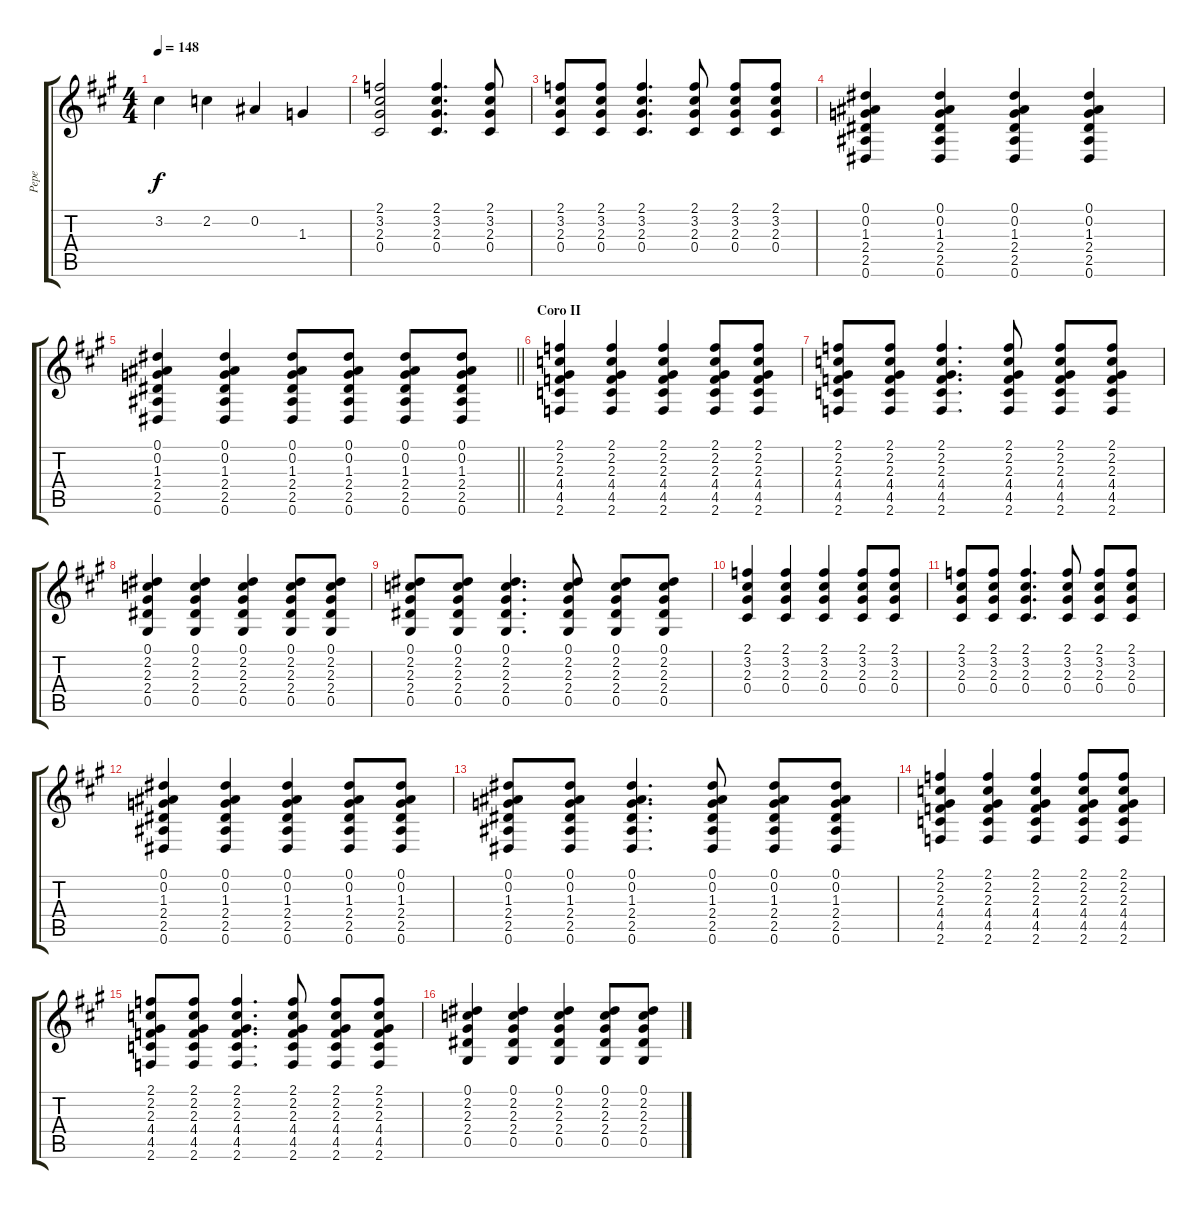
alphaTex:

\track ("Pepe" "Pepe") {instrument distortionguitar}
\staff {score tabs}
\tuning (Eb4 Bb3 Gb3 Db3 Ab2 Eb2) {hide}
\ts (4 4)
\tempo 148
\clef g2
\ks a
3.2.4{dy f} 2.2.4 0.2.4 1.3.4 |
(2.1 3.2 2.3 0.4).2 (2.1 3.2 2.3 0.4).4{d} (2.1 3.2 2.3 0.4).8 |
(2.1 3.2 2.3 0.4).8 (2.1 3.2 2.3 0.4).8 (2.1 3.2 2.3 0.4).4{d} (2.1 3.2 2.3 0.4).8 (2.1 3.2 2.3 0.4).8 (2.1 3.2 2.3 0.4).8 |
(0.1 0.2 1.3 2.4 2.5 0.6).4 (0.1 0.2 1.3 2.4 2.5 0.6).4 (0.1 0.2 1.3 2.4 2.5 0.6).4 (0.1 0.2 1.3 2.4 2.5 0.6).4 |
\barLineRight lightlight
(0.1 0.2 1.3 2.4 2.5 0.6).4 (0.1 0.2 1.3 2.4 2.5 0.6).4 (0.1 0.2 1.3 2.4 2.5 0.6).8 (0.1 0.2 1.3 2.4 2.5 0.6).8 (0.1 0.2 1.3 2.4 2.5 0.6).8 (0.1 0.2 1.3 2.4 2.5 0.6).8 |
\section ("" "Coro II")
(2.1 2.2 2.3 4.4 4.5 2.6).4 (2.1 2.2 2.3 4.4 4.5 2.6).4 (2.1 2.2 2.3 4.4 4.5 2.6).4 (2.1 2.2 2.3 4.4 4.5 2.6).8 (2.1 2.2 2.3 4.4 4.5 2.6).8 |
(2.1 2.2 2.3 4.4 4.5 2.6).8 (2.1 2.2 2.3 4.4 4.5 2.6).8 (2.1 2.2 2.3 4.4 4.5 2.6).4{d} (2.1 2.2 2.3 4.4 4.5 2.6).8 (2.1 2.2 2.3 4.4 4.5 2.6).8 (2.1 2.2 2.3 4.4 4.5 2.6).8 |
(0.1 2.2 2.3 2.4 0.5).4 (0.1 2.2 2.3 2.4 0.5).4 (0.1 2.2 2.3 2.4 0.5).4 (0.1 2.2 2.3 2.4 0.5).8 (0.1 2.2 2.3 2.4 0.5).8 |
(0.1 2.2 2.3 2.4 0.5).8 (0.1 2.2 2.3 2.4 0.5).8 (0.1 2.2 2.3 2.4 0.5).4{d} (0.1 2.2 2.3 2.4 0.5).8 (0.1 2.2 2.3 2.4 0.5).8 (0.1 2.2 2.3 2.4 0.5).8 |
(2.1 3.2 2.3 0.4).4 (2.1 3.2 2.3 0.4).4 (2.1 3.2 2.3 0.4).4 (2.1 3.2 2.3 0.4).8 (2.1 3.2 2.3 0.4).8 |
(2.1 3.2 2.3 0.4).8 (2.1 3.2 2.3 0.4).8 (2.1 3.2 2.3 0.4).4{d} (2.1 3.2 2.3 0.4).8 (2.1 3.2 2.3 0.4).8 (2.1 3.2 2.3 0.4).8 |
(0.1 0.2 1.3 2.4 2.5 0.6).4 (0.1 0.2 1.3 2.4 2.5 0.6).4 (0.1 0.2 1.3 2.4 2.5 0.6).4 (0.1 0.2 1.3 2.4 2.5 0.6).8 (0.1 0.2 1.3 2.4 2.5 0.6).8 |
(0.1 0.2 1.3 2.4 2.5 0.6).8 (0.1 0.2 1.3 2.4 2.5 0.6).8 (0.1 0.2 1.3 2.4 2.5 0.6).4{d} (0.1 0.2 1.3 2.4 2.5 0.6).8 (0.1 0.2 1.3 2.4 2.5 0.6).8 (0.1 0.2 1.3 2.4 2.5 0.6).8 |
(2.1 2.2 2.3 4.4 4.5 2.6).4 (2.1 2.2 2.3 4.4 4.5 2.6).4 (2.1 2.2 2.3 4.4 4.5 2.6).4 (2.1 2.2 2.3 4.4 4.5 2.6).8 (2.1 2.2 2.3 4.4 4.5 2.6).8 |
(2.1 2.2 2.3 4.4 4.5 2.6).8 (2.1 2.2 2.3 4.4 4.5 2.6).8 (2.1 2.2 2.3 4.4 4.5 2.6).4{d} (2.1 2.2 2.3 4.4 4.5 2.6).8 (2.1 2.2 2.3 4.4 4.5 2.6).8 (2.1 2.2 2.3 4.4 4.5 2.6).8 |
(0.1 2.2 2.3 2.4 0.5).4 (0.1 2.2 2.3 2.4 0.5).4 (0.1 2.2 2.3 2.4 0.5).4 (0.1 2.2 2.3 2.4 0.5).8 (0.1 2.2 2.3 2.4 0.5).8
